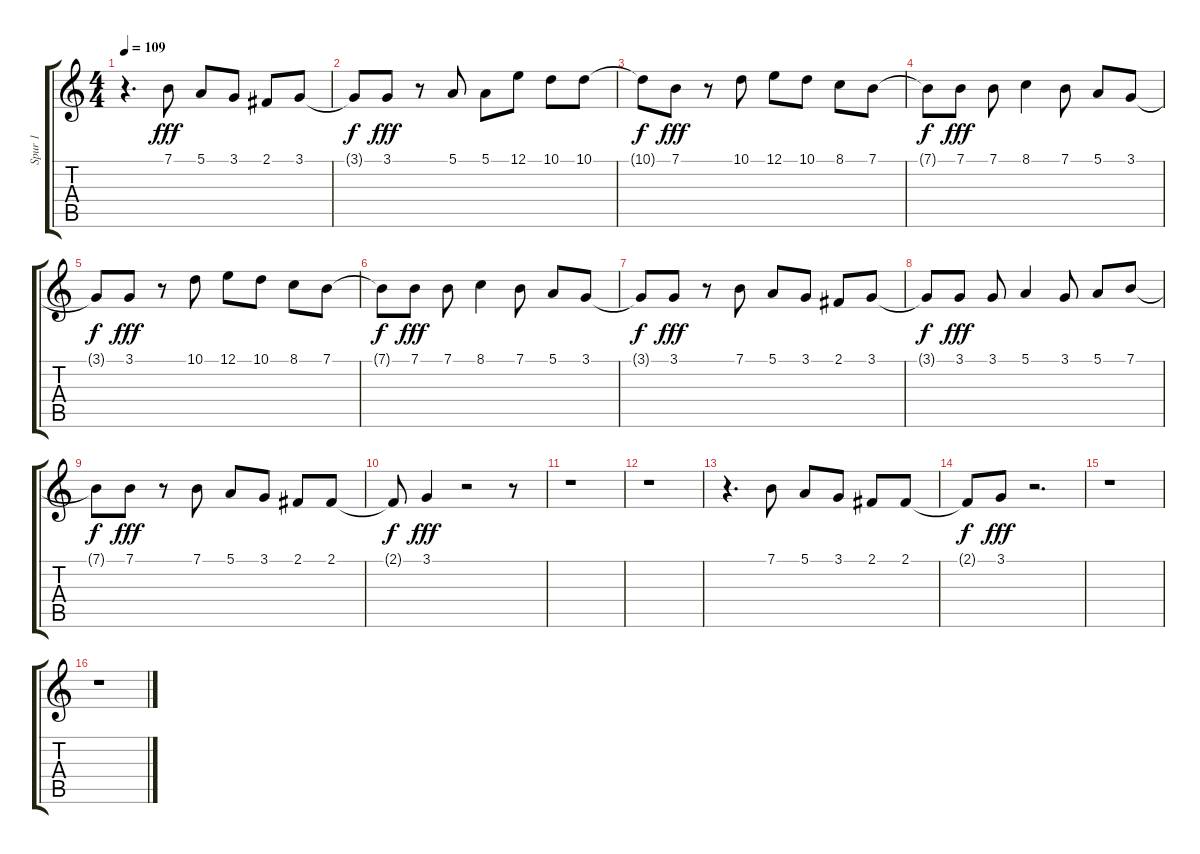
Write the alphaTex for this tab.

\track ("Spur 1" "Spur 1") {instrument flute}
\staff {score tabs}
\tuning (E4 B3 G3 D3 A2 E2) {hide}
\ts (4 4)
\tempo 109
\clef g2
\ks c
r.4{d dy fff} 7.1.8 5.1.8 3.1.8 2.1.8 3.1.8 |
3.1{t}.8{dy f} 3.1.8{dy fff} r.8 5.1.8 5.1.8 12.1.8 10.1.8 10.1.8 |
10.1{t}.8{dy f} 7.1.8{dy fff} r.8 10.1.8 12.1.8 10.1.8 8.1.8 7.1.8 |
7.1{t}.8{dy f} 7.1.8{dy fff} 7.1.8 8.1.4 7.1.8 5.1.8 3.1.8 |
3.1{t}.8{dy f} 3.1.8{dy fff} r.8 10.1.8 12.1.8 10.1.8 8.1.8 7.1.8 |
7.1{t}.8{dy f} 7.1.8{dy fff} 7.1.8 8.1.4 7.1.8 5.1.8 3.1.8 |
3.1{t}.8{dy f} 3.1.8{dy fff} r.8 7.1.8 5.1.8 3.1.8 2.1.8 3.1.8 |
3.1{t}.8{dy f} 3.1.8{dy fff} 3.1.8 5.1.4 3.1.8 5.1.8 7.1.8 |
7.1{t}.8{dy f} 7.1.8{dy fff} r.8 7.1.8 5.1.8 3.1.8 2.1.8 2.1.8 |
2.1{t}.8{dy f} 3.1.4{dy fff} r.2 r.8 |
r.1 |
r.1 |
r.4{d} 7.1.8 5.1.8 3.1.8 2.1.8 2.1.8 |
2.1{t}.8{dy f} 3.1.8{dy fff} r.2{d} |
r.1 |
r.1
